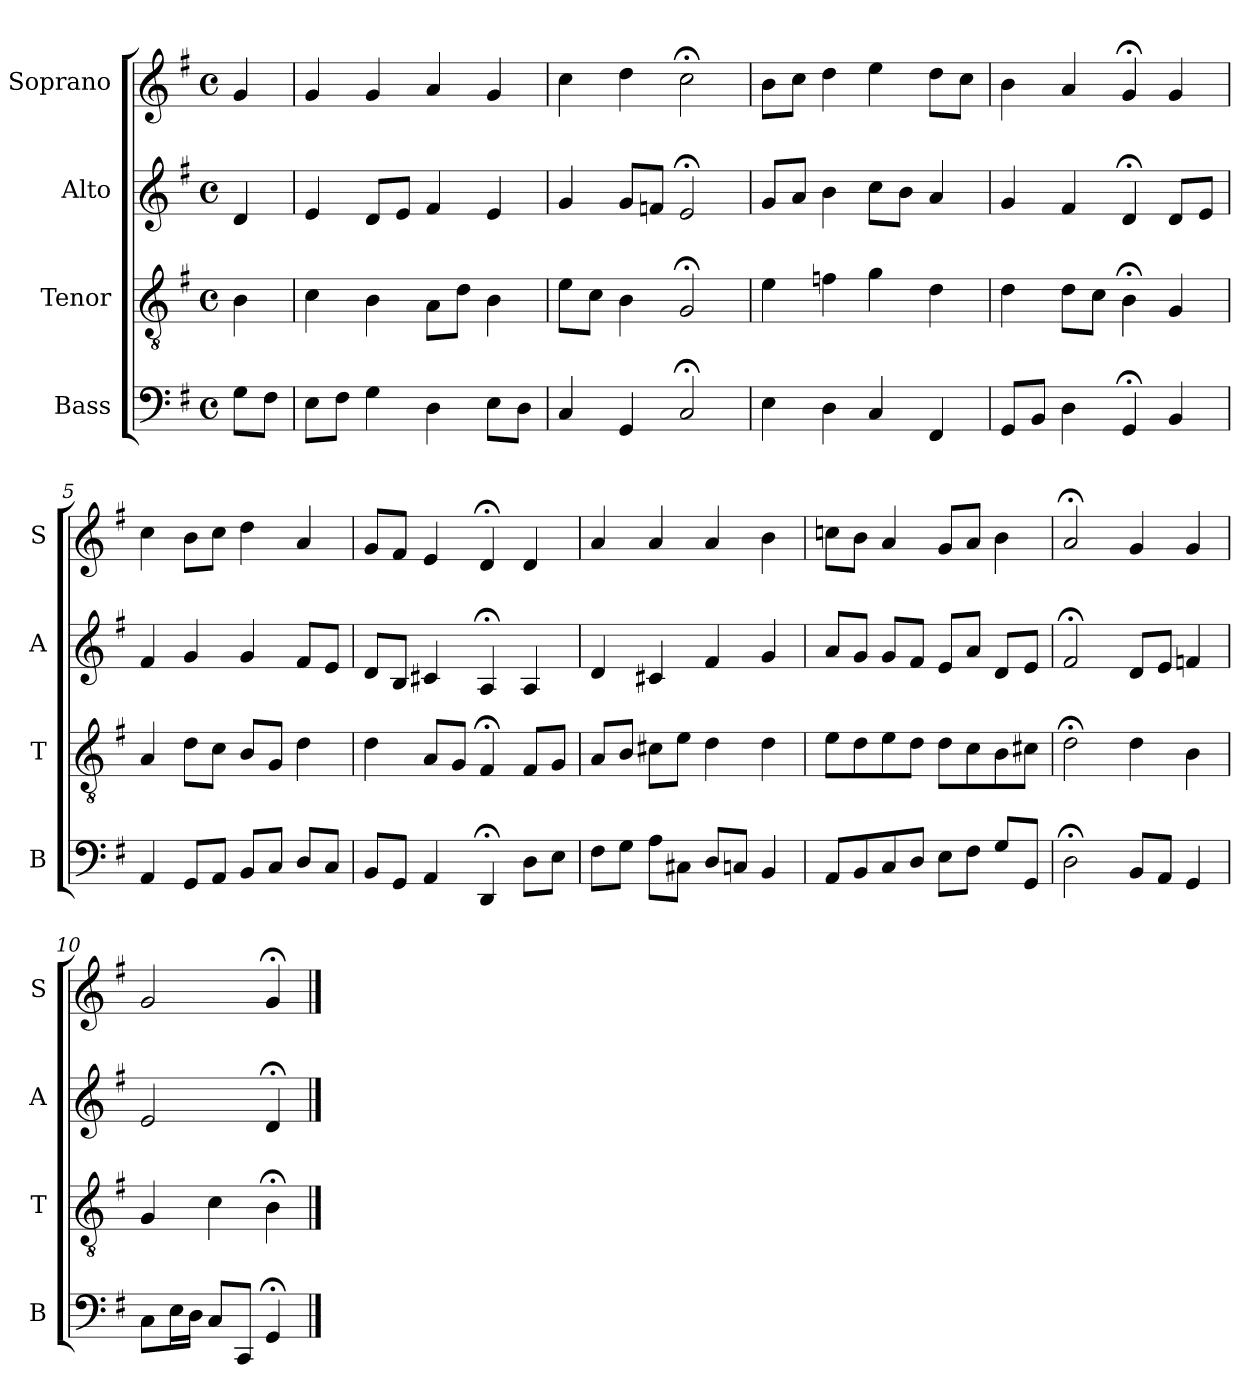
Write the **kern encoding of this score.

**kern	**kern	**kern	**kern
*part4	*part3	*part2	*part1
*staff4	*staff3	*staff2	*staff1
*I"Bass	*I"Tenor	*I"Alto	*I"Soprano
*I'B	*I'T	*I'A	*I'S
*clefF4	*clefGv2	*clefG2	*clefG2
*k[f#]	*k[f#]	*k[f#]	*k[f#]
*G:	*G:	*G:	*G:
*M4/4	*M4/4	*M4/4	*M4/4
*met(c)	*met(c)	*met(c)	*met(c)
*MM100	*MM100	*MM100	*MM100
=	=	=	=
8GL	4B	4d	4g
8F#J	.	.	.
=1	=1	=1	=1
8EL	4c	4e	4g
8F#J	.	.	.
4G	4B	8dL	4g
.	.	8eJ	.
4D	8AL	4f#	4a
.	8dJ	.	.
8EL	4B	4e	4g
8DJ	.	.	.
=2	=2	=2	=2
4C	8eL	4g	4cc
.	8cJ	.	.
4GG	4B	8gL	4dd
.	.	8fnJ	.
2C;<i	2G;<i	2e;<	2cc;<
=3	=3	=3	=3
4Ei	4ei	8gL	8bL
.	.	8aJ	8ccJ
4D	4fn	4b	4dd
4C	4g	8ccL	4ee
.	.	8bJ	.
4FF#	4d	4a	8ddL
.	.	.	8ccJ
=4	=4	=4	=4
8GGL	4d	4g	4b
8BBJ	.	.	.
4D	8dL	4f#	4a
.	8cJ	.	.
4GG;<	4B;<	4d;<	4g;<
4BB	4G	8dL	4g
.	.	8eJ	.
=5	=5	=5	=5
4AA	4A	4f#	4cc
8GGL	8dL	4g	8bL
8AAJ	8cJ	.	8ccJ
8BBL	8BL	4g	4dd
8CiJ	8GiJ	.	.
8DiL	4di	8f#L	4a
8CJ	.	8eJ	.
=6	=6	=6	=6
8BBL	4d	8dL	8gL
8GGJ	.	8BJ	8f#J
4AA	8AL	4c#X	4e
.	8GJ	.	.
4DD;<	4F#;<	4A;<	4d;<
8DL	8F#L	4A	4di
8EJ	8GiJ	.	.
=7	=7	=7	=7
8F#L	8AiL	4d	4ai
8GJ	8BJ	.	.
8AL	8c#XL	4c#X	4a
8C#XJ	8eJ	.	.
8DL	4d	4f#	4a
8CnJ	.	.	.
4BB	4d	4g	4b
=8	=8	=8	=8
8AAL	8eL	8aL	8ccnL
8BB	8d	8gJ	8bJ
8C	8e	8gL	4a
8DJ	8dJ	8f#J	.
8EL	8dL	8eL	8gL
8F#J	8c	8aJ	8aJ
8GL	8B	8dL	4b
8GGJ	8c#XJ	8eJ	.
=9	=9	=9	=9
2D;<	2d;<	2f#;<	2a;<
8BBL	4d	8dL	4g
8AAJ	.	8eJ	.
4GG	4B	4fn	4g
=10	=10	=10	=10
8CL	4G	2e	2g
16EL	.	.	.
16DJJ	.	.	.
8CL	4c	.	.
8CCJ	.	.	.
4GG;<	4B;<	4d;<	4g;<
==	==	==	==
*-	*-	*-	*-
